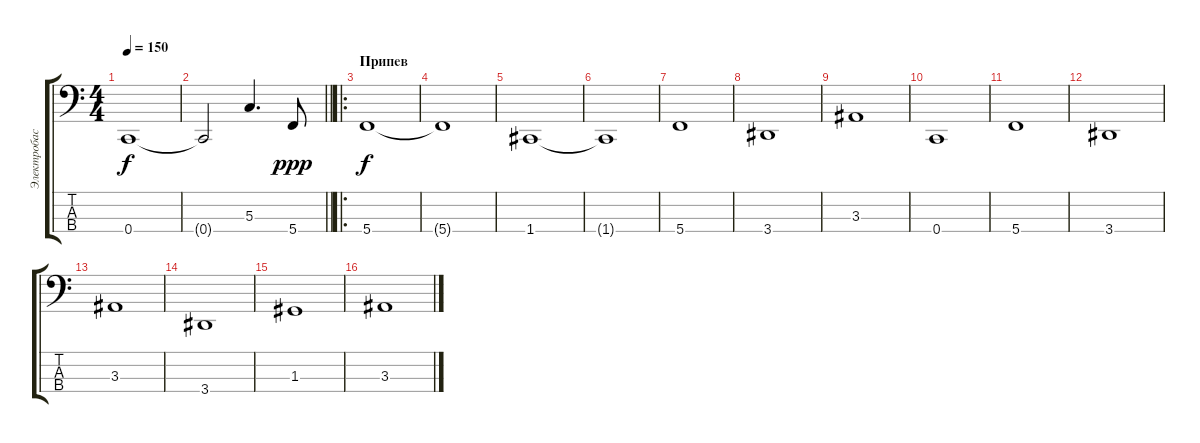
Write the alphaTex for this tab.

\track ("Электробасист" "Электробас") {instrument electricbasspick}
\staff {score tabs}
\tuning (F2 C2 G1 C1) {hide}
\ts (4 4)
\tempo 150
\clef f4
\ks c
0.4.1{dy f} |
\barLineRight lightlight
0.4{t}.2 5.3.4{d} 5.4.8{dy ppp} |
\ro
\section ("" "Припев")
5.4.1{dy f} |
5.4{t}.1 |
1.4.1 |
1.4{t}.1 |
5.4.1 |
3.4.1 |
3.3.1 |
0.4.1 |
5.4.1 |
3.4.1 |
3.3.1 |
3.4.1 |
1.3.1 |
3.3.1
